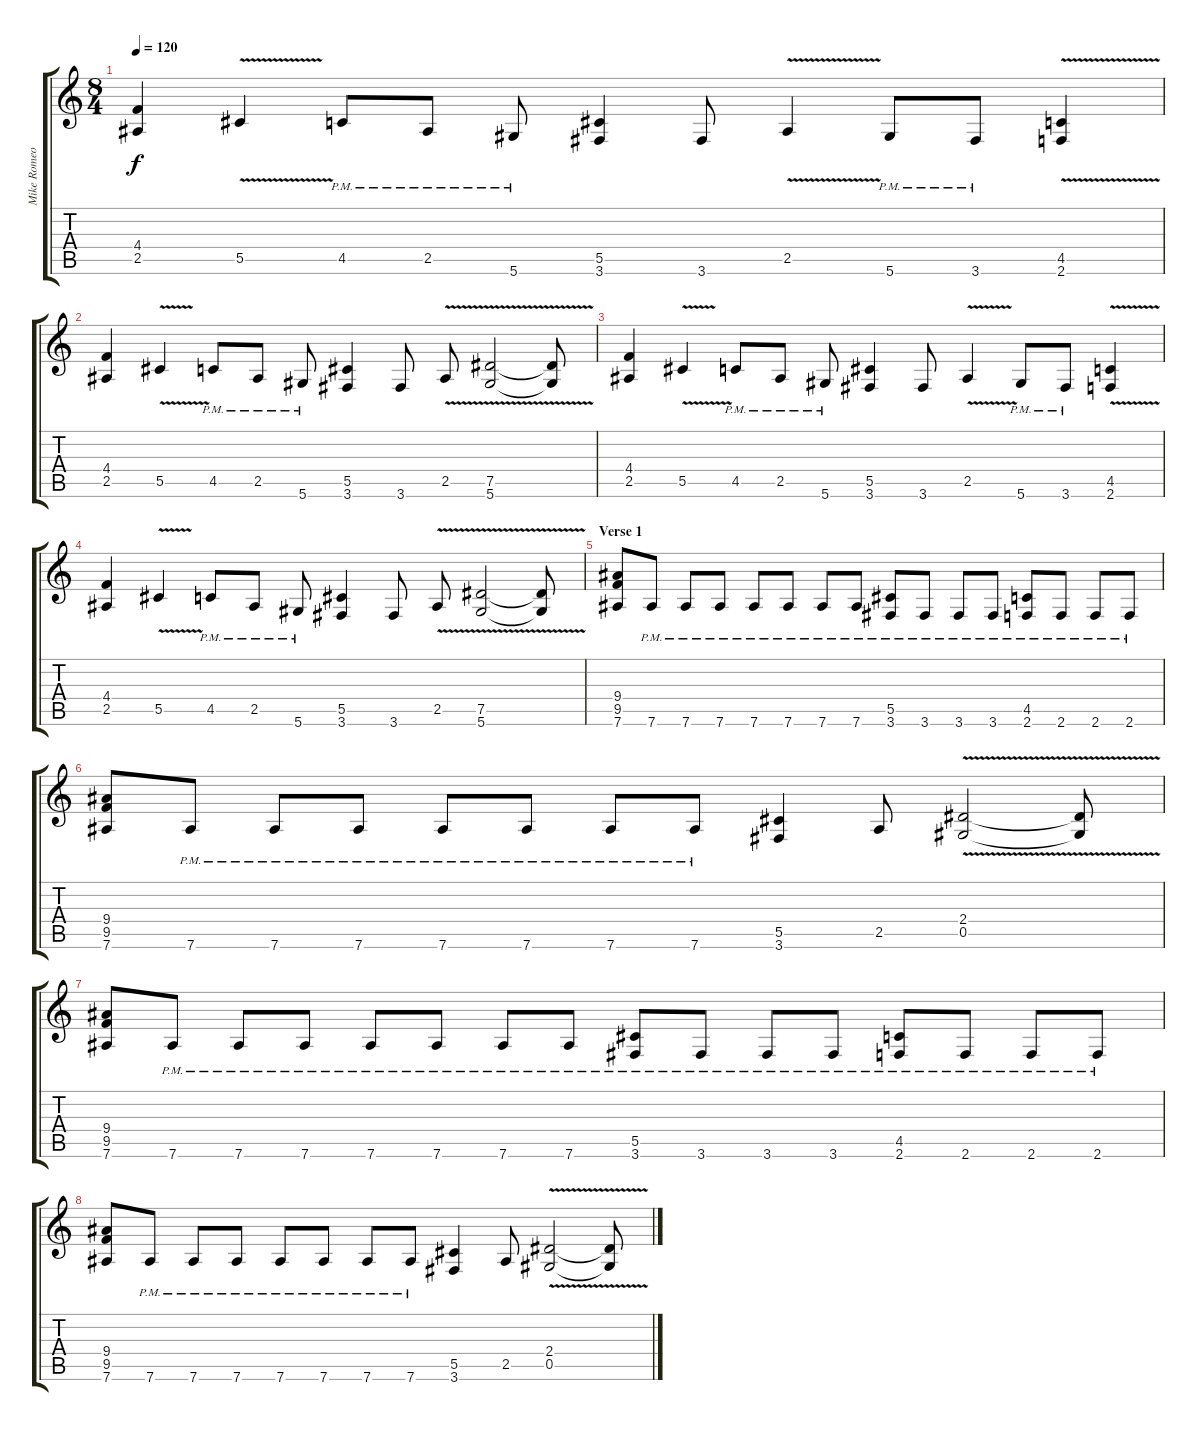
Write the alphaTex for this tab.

\track ("Mike Romeo" "Mike Romeo") {instrument distortionguitar}
\staff {score tabs}
\tuning (Eb4 Bb3 Gb3 Db3 Ab2 Eb2) {hide}
\ts (8 4)
\tempo 120
\clef g2
\ks c
(4.4 2.5).4{dy f instrument distortionguitar} 5.5{v}.4 4.5{pm}.8 2.5{pm}.8 5.6{pm}.8 (5.5 3.6).4 3.6.8 2.5{v}.4 5.6{pm}.8 3.6{pm}.8 (4.5{v} 2.6{v}).4 |
(4.4 2.5).4 5.5{v}.4 4.5{pm}.8 2.5{pm}.8 5.6{pm}.8 (5.5 3.6).4 3.6.8 2.5{v}.8 (7.5{v} 5.6{v}).2 (7.5{t} 5.6{t}).8 |
(4.4 2.5).4 5.5{v}.4 4.5{pm}.8 2.5{pm}.8 5.6{pm}.8 (5.5 3.6).4 3.6.8 2.5{v}.4 5.6{pm}.8 3.6{pm}.8 (4.5{v} 2.6{v}).4 |
(4.4 2.5).4 5.5{v}.4 4.5{pm}.8 2.5{pm}.8 5.6{pm}.8 (5.5 3.6).4 3.6.8 2.5{v}.8 (7.5{v} 5.6{v}).2 (7.5{t} 5.6{t}).8 |
\section ("" "Verse 1")
(9.4 9.5 7.6).8 7.6{pm}.8 7.6{pm}.8 7.6{pm}.8 7.6{pm}.8 7.6{pm}.8 7.6{pm}.8 7.6{pm}.8 (5.5{pm} 3.6{pm}).8 3.6{pm}.8 3.6{pm}.8 3.6{pm}.8 (4.5{pm} 2.6{pm}).8 2.6{pm}.8 2.6{pm}.8 2.6{pm}.8 |
(9.4 9.5 7.6).8 7.6{pm}.8 7.6{pm}.8 7.6{pm}.8 7.6{pm}.8 7.6{pm}.8 7.6{pm}.8 7.6{pm}.8 (5.5 3.6).4 2.5.8 (2.4{v} 0.5{v}).2 (2.4{t} 0.5{t}).8 |
(9.4 9.5 7.6).8 7.6{pm}.8 7.6{pm}.8 7.6{pm}.8 7.6{pm}.8 7.6{pm}.8 7.6{pm}.8 7.6{pm}.8 (5.5{pm} 3.6{pm}).8 3.6{pm}.8 3.6{pm}.8 3.6{pm}.8 (4.5{pm} 2.6{pm}).8 2.6{pm}.8 2.6{pm}.8 2.6{pm}.8 |
(9.4 9.5 7.6).8 7.6{pm}.8 7.6{pm}.8 7.6{pm}.8 7.6{pm}.8 7.6{pm}.8 7.6{pm}.8 7.6{pm}.8 (5.5 3.6).4 2.5.8 (2.4{v} 0.5{v}).2 (2.4{t} 0.5{t}).8
